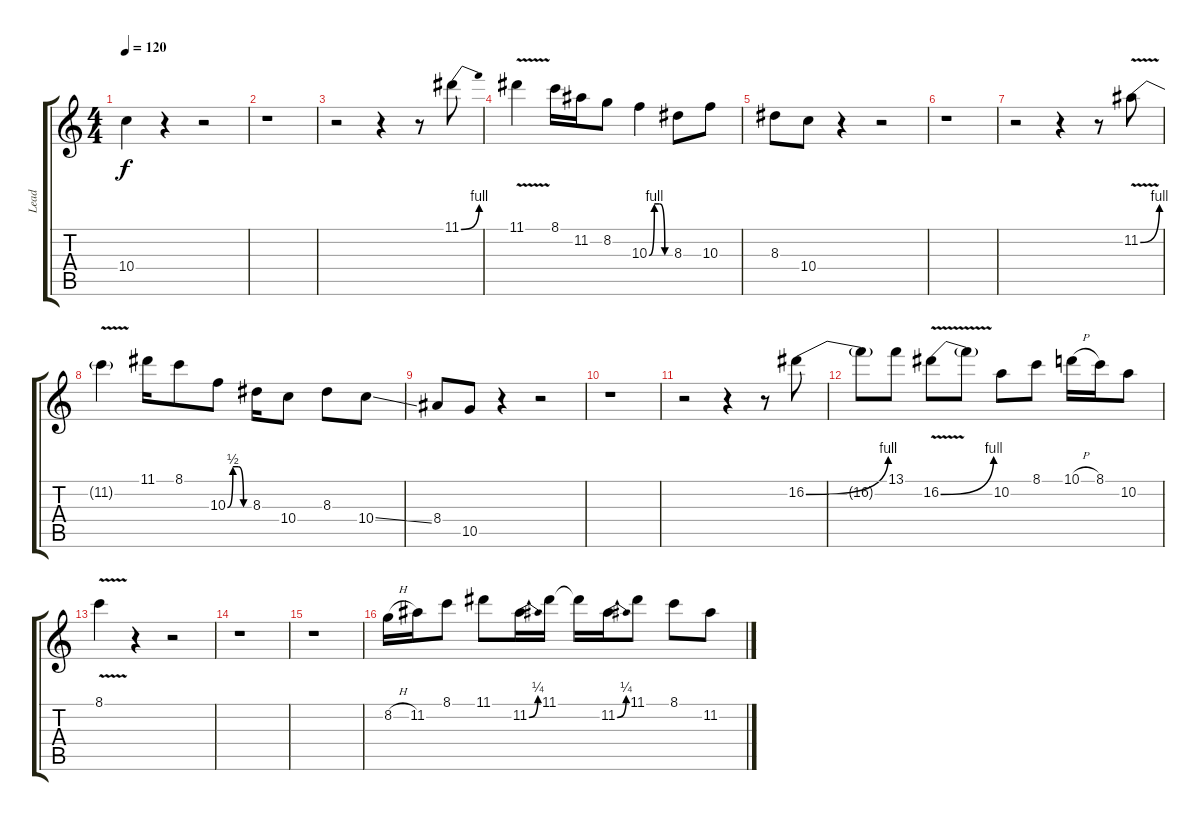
\track ("Lead" "Lead") {instrument overdrivenguitar}
\staff {score tabs}
\tuning (E4 B3 G3 D3 A2 E2) {hide}
\ts (4 4)
\tempo 120
\clef g2
\ks c
10.4.4{dy f} r.4 r.2 |
r.1 |
r.2 r.4 r.8 11.1{be (bend 0 0 60 4)}.8 |
11.1{v}.4 8.1.16 11.2.16 8.2.8 10.3{be (custom 0 0 15 4 30 4 45 0 60 0)}.4 8.3.8 10.3.8 |
8.3.8 10.4.8 r.4 r.2 |
r.1 |
r.2 r.4 r.8 11.2{be (bend 0 0 60 4) v}.8 |
11.2{t}.4 11.1.16 8.1.8 10.3{be (custom 0 0 15 2 30 2 45 0 60 0)}.8 8.3.16 10.4.8 8.3.8 10.4{ss}.8 |
8.4.8 10.5.8 r.4 r.2 |
r.1 |
r.2 r.4 r.8 16.2{be (bend 0 0 60 4)}.8 |
16.2{t}.8 13.1.8 16.2{be (bend 0 0 60 4) v}.8 16.2{t}.8 10.2.8 8.1.8 10.1{h}.16 8.1.16 10.2.8 |
8.1{v}.4 r.4 r.2 |
r.1 |
r.1 |
8.2{h}.16 11.2.16 8.1.8 11.1.8 11.2{be (bend 0 0 60 1)}.16 11.1.16 11.1{t}.16 11.2{be (bend 0 0 60 1)}.16 11.1.8 8.1.8 11.2.8
